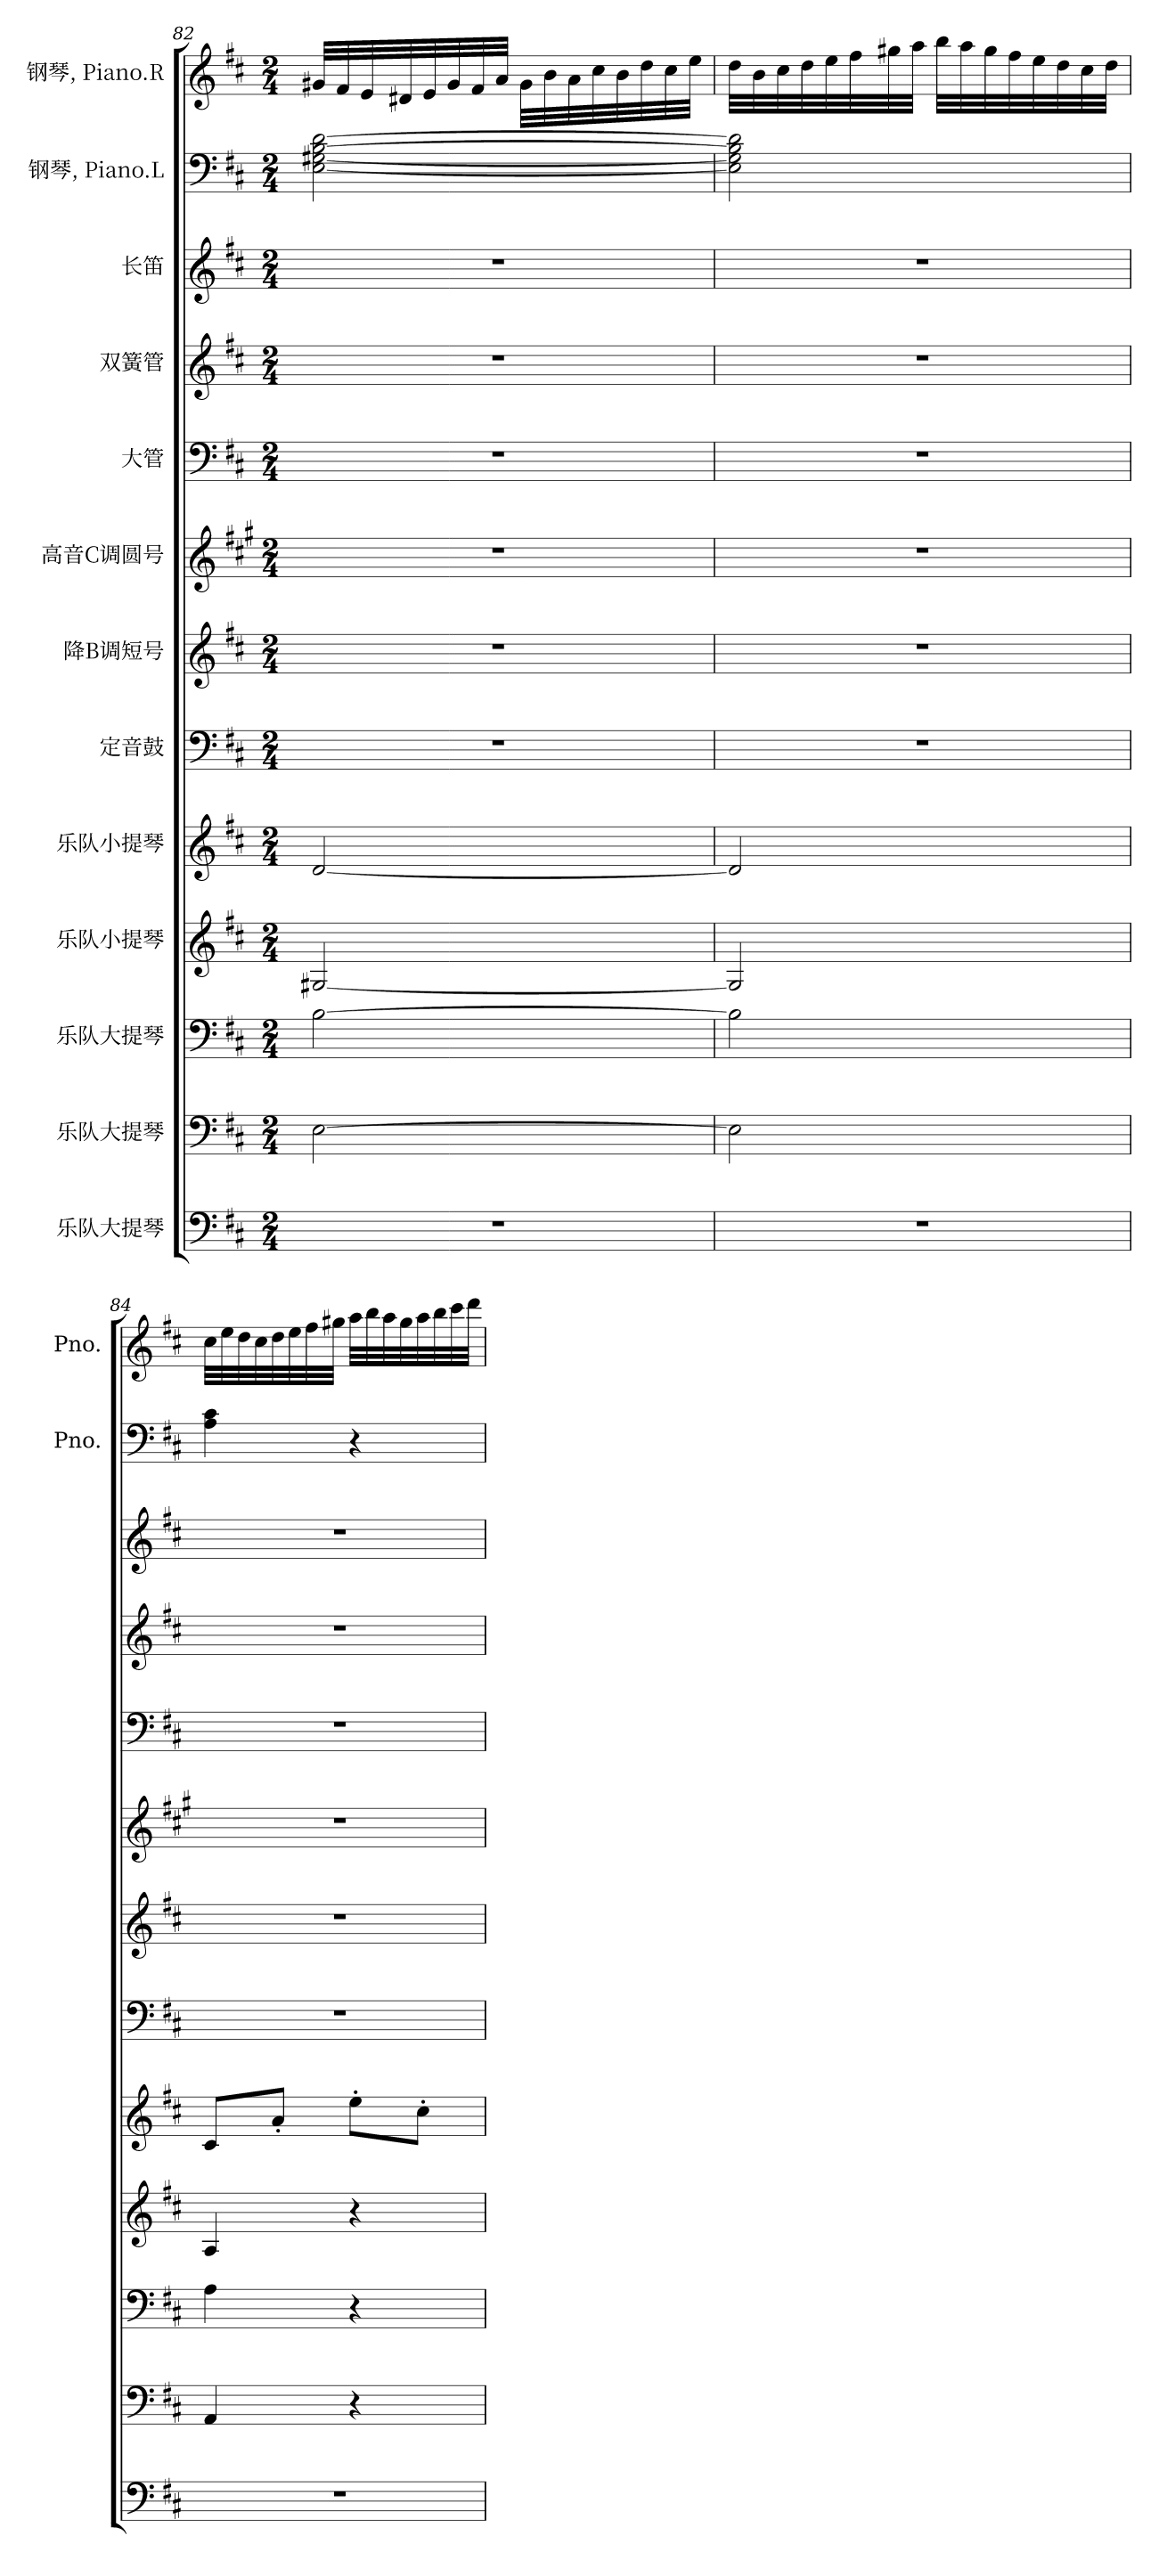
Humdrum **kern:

**kern	**kern	**kern	**kern	**kern	**kern	**kern	**kern	**kern	**kern	**kern	**kern	**kern
*part13	*part12	*part11	*part10	*part9	*part8	*part7	*part6	*part5	*part4	*part3	*part2	*part1
*staff13	*staff12	*staff11	*staff10	*staff9	*staff8	*staff7	*staff6	*staff5	*staff4	*staff3	*staff2	*staff1
*I"乐队大提琴	*I"乐队大提琴	*I"乐队大提琴	*I"乐队小提琴	*I"乐队小提琴	*I"定音鼓	*I"降B调短号	*I"高音C调圆号	*I"大管	*I"双簧管	*I"长笛	*I"钢琴, Piano.L	*I"钢琴, Piano.R
*	*	*	*	*	*	*	*	*	*	*	*I'Pno.	*I'Pno.
*clefF4	*clefF4	*clefF4	*clefG2	*clefG2	*clefF4	*clefG2	*clefG2	*clefF4	*clefG2	*clefG2	*clefF4	*clefG2
*	*	*	*	*	*	*ITrd1c2	*ITrd4c7	*	*	*	*	*
*k[f#c#]	*k[f#c#]	*k[f#c#]	*k[f#c#]	*k[f#c#]	*k[f#c#]	*k[]	*k[f#c#]	*k[f#c#]	*k[f#c#]	*k[f#c#]	*k[f#c#]	*k[f#c#]
*M2/4	*M2/4	*M2/4	*M2/4	*M2/4	*M2/4	*M2/4	*M2/4	*M2/4	*M2/4	*M2/4	*M2/4	*M2/4
=82	=82	=82	=82	=82	=82	=82	=82	=82	=82	=82	=82	=82
2r	[2E\	[2B\	[2G#X/	[2d/	2r	2r	2r	2r	2r	2r	[2E\ [2G#X\ [2B\ [2d\	32g#X/LLL
.	.	.	.	.	.	.	.	.	.	.	.	32f#/
.	.	.	.	.	.	.	.	.	.	.	.	32e/
.	.	.	.	.	.	.	.	.	.	.	.	32d#X/
.	.	.	.	.	.	.	.	.	.	.	.	32e/
.	.	.	.	.	.	.	.	.	.	.	.	32g#/
.	.	.	.	.	.	.	.	.	.	.	.	32f#/
.	.	.	.	.	.	.	.	.	.	.	.	32a/JJJ
.	.	.	.	.	.	.	.	.	.	.	.	32g#\LLL
.	.	.	.	.	.	.	.	.	.	.	.	32b\
.	.	.	.	.	.	.	.	.	.	.	.	32a\
.	.	.	.	.	.	.	.	.	.	.	.	32cc#\
.	.	.	.	.	.	.	.	.	.	.	.	32b\
.	.	.	.	.	.	.	.	.	.	.	.	32dd\
.	.	.	.	.	.	.	.	.	.	.	.	32cc#\
.	.	.	.	.	.	.	.	.	.	.	.	32ee\JJJ
!!LO:PB:g=z
=83	=83	=83	=83	=83	=83	=83	=83	=83	=83	=83	=83	=83
2r	2E\]	2B\]	2G#/]	2d/]	2r	2r	2r	2r	2r	2r	2E\] 2G#\] 2B\] 2d\]	32dd\LLL
.	.	.	.	.	.	.	.	.	.	.	.	32b\
.	.	.	.	.	.	.	.	.	.	.	.	32cc#\
.	.	.	.	.	.	.	.	.	.	.	.	32dd\
.	.	.	.	.	.	.	.	.	.	.	.	32ee\
.	.	.	.	.	.	.	.	.	.	.	.	32ff#\
.	.	.	.	.	.	.	.	.	.	.	.	32gg#X\
.	.	.	.	.	.	.	.	.	.	.	.	32aa\JJJ
.	.	.	.	.	.	.	.	.	.	.	.	32bb\LLL
.	.	.	.	.	.	.	.	.	.	.	.	32aa\
.	.	.	.	.	.	.	.	.	.	.	.	32gg#\
.	.	.	.	.	.	.	.	.	.	.	.	32ff#\
.	.	.	.	.	.	.	.	.	.	.	.	32ee\
.	.	.	.	.	.	.	.	.	.	.	.	32dd\
.	.	.	.	.	.	.	.	.	.	.	.	32cc#\
.	.	.	.	.	.	.	.	.	.	.	.	32dd\JJJ
=84	=84	=84	=84	=84	=84	=84	=84	=84	=84	=84	=84	=84
2r	4AA/	4A\	4A/	8c#/L	2r	2r	2r	2r	2r	2r	4A\ 4c#\	32cc#\LLL
.	.	.	.	.	.	.	.	.	.	.	.	32ee\
.	.	.	.	.	.	.	.	.	.	.	.	32dd\
.	.	.	.	.	.	.	.	.	.	.	.	32cc#\
.	.	.	.	8a'/J	.	.	.	.	.	.	.	32dd\
.	.	.	.	.	.	.	.	.	.	.	.	32ee\
.	.	.	.	.	.	.	.	.	.	.	.	32ff#\
.	.	.	.	.	.	.	.	.	.	.	.	32gg#X\JJJ
.	4r	4r	4r	8ee'\L	.	.	.	.	.	.	4r	32aa\LLL
.	.	.	.	.	.	.	.	.	.	.	.	32bb\
.	.	.	.	.	.	.	.	.	.	.	.	32aa\
.	.	.	.	.	.	.	.	.	.	.	.	32gg#\
.	.	.	.	8cc#'\J	.	.	.	.	.	.	.	32aa\
.	.	.	.	.	.	.	.	.	.	.	.	32bb\
.	.	.	.	.	.	.	.	.	.	.	.	32ccc#\
.	.	.	.	.	.	.	.	.	.	.	.	32ddd\JJJ
=	=	=	=	=	=	=	=	=	=	=	=	=
*-	*-	*-	*-	*-	*-	*-	*-	*-	*-	*-	*-	*-
